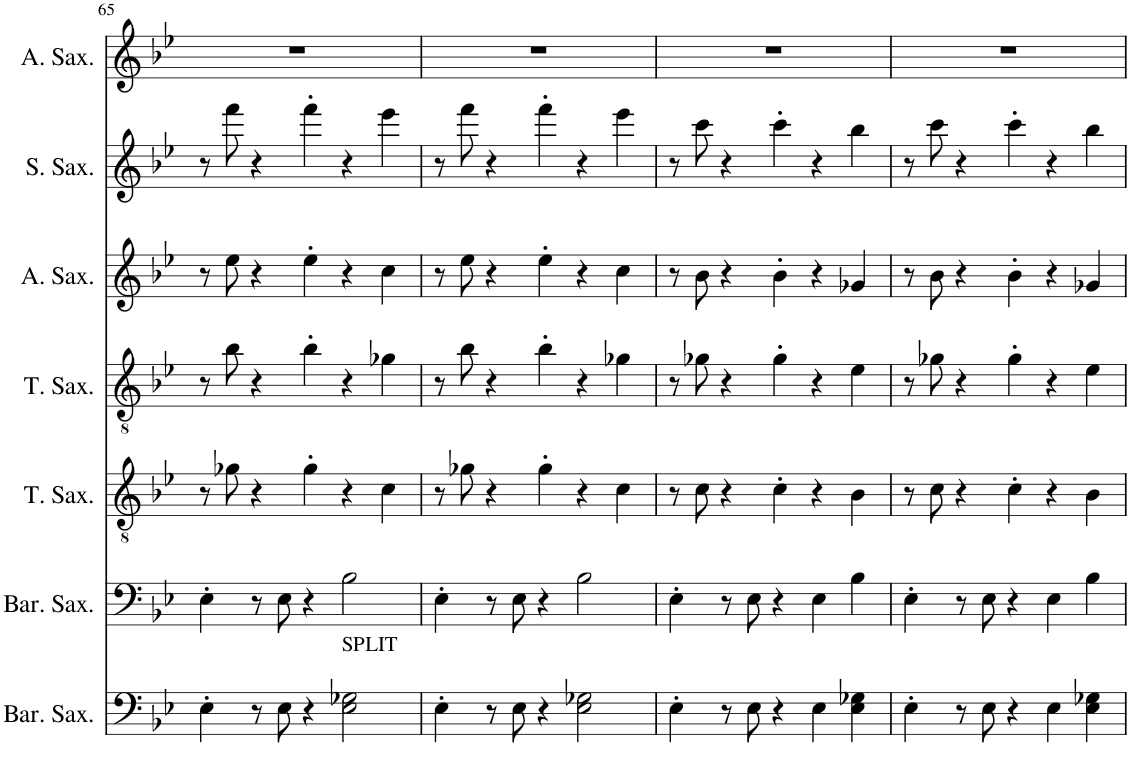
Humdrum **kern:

**kern	**kern	**kern	**kern	**kern	**kern	**kern
*part7	*part6	*part5	*part4	*part3	*part2	*part1
*staff7	*staff6	*staff5	*staff4	*staff3	*staff2	*staff1
*I"Baritone Saxophone	*I"Baritone Saxophone	*I"Tenor Saxophone	*I"Tenor Saxophone	*I"Alto Saxophone	*I"Soprano Saxophone	*I"Alto Saxophone
*I'Bar. Sax.	*I'Bar. Sax.	*I'T. Sax.	*I'T. Sax.	*I'A. Sax.	*I'S. Sax.	*I'A. Sax.
!!LO:PB:g=z
*clefF4	*clefF4	*clefGv2	*clefGv2	*clefG2	*clefG2	*clefG2
*ITrd12c21	*ITrd12c21	*ITrd8c14	*ITrd8c14	*ITrd5c9	*ITrd1c2	*ITrd5c9
*k[b-e-]	*k[b-e-]	*k[b-e-]	*k[b-e-]	*k[b-e-]	*k[b-e-]	*k[b-e-]
*M5/4	*M5/4	*M5/4	*M5/4	*M5/4	*M5/4	*M5/4
=65	=65	=65	=65	=65	=65	=65
4E-'\	4E-'\	8r	8r	8r	8r	4%5r
.	.	8g-X\	8b-\	8ee-\	8fff\	.
8r	8r	4r	4r	4r	4r	.
8E-\	8E-\	.	.	.	.	.
4r	4r	4g-'\	4b-'\	4ee-'\	4fff'\	.
!LO:TX:a:t=SPLIT	!	!	!	!	!	!
2E-\ 2G-X\	2B-\	4r	4r	4r	4r	.
.	.	4c\	4g-X\	4cc\	4eee-\	.
=66	=66	=66	=66	=66	=66	=66
4E-'\	4E-'\	8r	8r	8r	8r	4%5r
.	.	8g-X\	8b-\	8ee-\	8fff\	.
8r	8r	4r	4r	4r	4r	.
8E-\	8E-\	.	.	.	.	.
4r	4r	4g-'\	4b-'\	4ee-'\	4fff'\	.
2E-\ 2G-X\	2B-\	4r	4r	4r	4r	.
.	.	4c\	4g-X\	4cc\	4eee-\	.
=67	=67	=67	=67	=67	=67	=67
4E-'\	4E-'\	8r	8r	8r	8r	4%5r
.	.	8c\	8g-X\	8b-\	8ccc\	.
8r	8r	4r	4r	4r	4r	.
8E-\	8E-\	.	.	.	.	.
4r	4r	4c'\	4g-'\	4b-'\	4ccc'\	.
4E-\	4E-\	4r	4r	4r	4r	.
4E-\ 4G-X\	4B-\	4B-\	4e-\	4g-X/	4bb-\	.
=68	=68	=68	=68	=68	=68	=68
4E-'\	4E-'\	8r	8r	8r	8r	4%5r
.	.	8c\	8g-X\	8b-\	8ccc\	.
8r	8r	4r	4r	4r	4r	.
8E-\	8E-\	.	.	.	.	.
4r	4r	4c'\	4g-'\	4b-'\	4ccc'\	.
4E-\	4E-\	4r	4r	4r	4r	.
4E-\ 4G-X\	4B-\	4B-\	4e-\	4g-X/	4bb-\	.
=	=	=	=	=	=	=
*-	*-	*-	*-	*-	*-	*-
